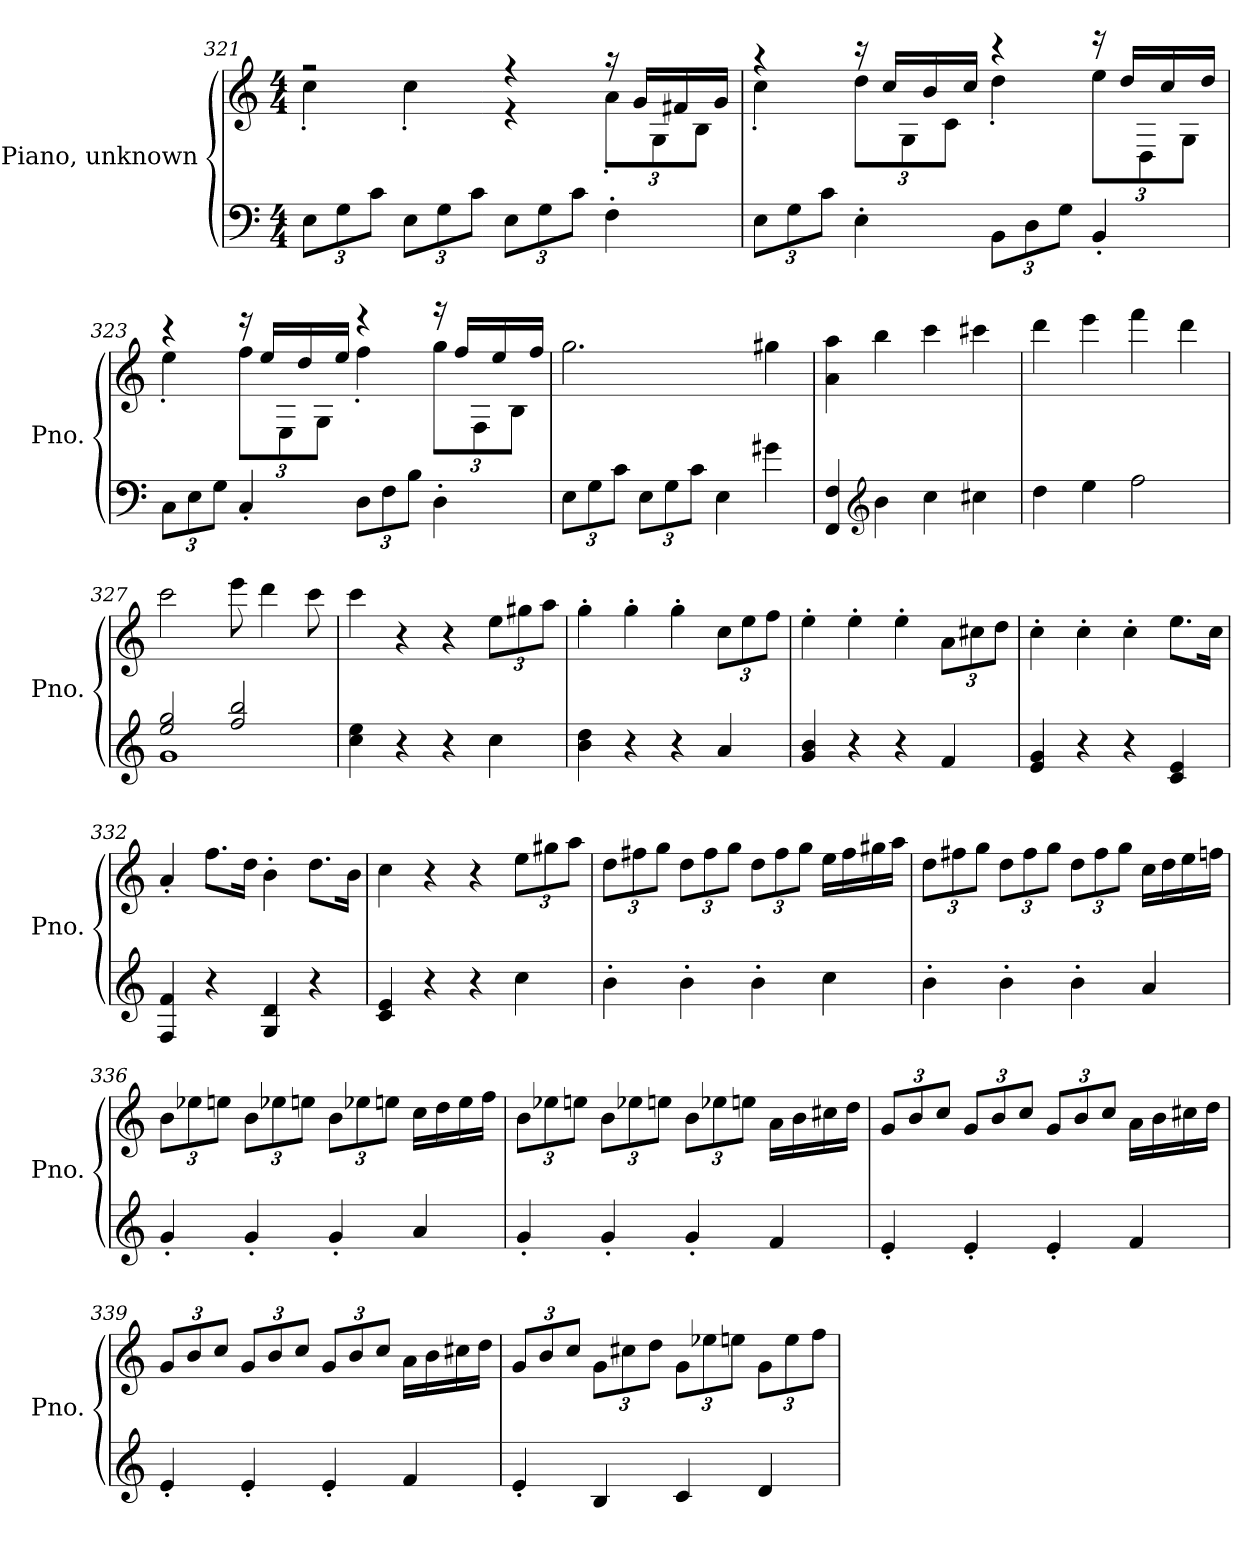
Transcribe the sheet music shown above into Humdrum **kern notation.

**kern	**kern
*part1	*part1
*staff2	*staff1
*I"Piano, unknown	*
*I'Pno.	*
!!LO:LB:g=z
*clefF4	*clefG2
*k[]	*k[]
*M4/4	*M4/4
*Xbrackettup	*
=321	=321
*	*^
12E\L	2r	4cc'\
12G\	.	.
12c\J	.	.
12E\L	.	4cc'\
12G\	.	.
12c\J	.	.
12E\L	4r	4r
12G\	.	.
12c\J	.	.
*	*	*Xbrackettup
4F'\	16r	12a'\L
.	16g/LL	.
.	.	12G\
.	16f#X/	.
.	.	12B\J
.	16g/JJ	.
=322	=322	=322
12E\L	4r	4cc'\
12G\	.	.
12c\J	.	.
4E'\	16r	12dd\L
.	16cc/LL	.
.	.	12G\
.	16b/	.
.	.	12c\J
.	16cc/JJ	.
12BB\L	4r	4dd'\
12D\	.	.
12G\J	.	.
4BB'/	16r	12ee\L
.	16dd/LL	.
.	.	12D\
.	16cc/	.
.	.	12G\J
.	16dd/JJ	.
!!LO:PB:g=z	!!
=323	=323	=323
12C\L	4r	4ee'\
12E\	.	.
12G\J	.	.
4C'/	16r	12ff\L
.	16ee/LL	.
.	.	12E\
.	16dd/	.
.	.	12G\J
.	16ee/JJ	.
12D\L	4r	4ff'\
12F\	.	.
12B\J	.	.
4D'\	16r	12gg\L
.	16ff/LL	.
.	.	12F\
.	16ee/	.
.	.	12B\J
.	16ff/JJ	.
*	*v	*v
=324	=324
12E\L	2.gg\
12G\	.
12c\J	.
12E\L	.
12G\	.
12c\J	.
4E\	.
4g#X\	4gg#X\
=325	=325
4FF/ 4F/	4a\ 4aa\
*clefG2	*
4b\	4bb\
4cc\	4ccc\
4cc#X\	4ccc#X\
=326	=326
4dd\	4ddd\
4ee\	4eee\
2ff\	4fff\
.	4ddd\
!!LO:LB:g=z
=327	=327
*^	*
2ee/ 2gg/	1g	2ccc\
2ff/ 2bb/	.	8eee\
.	.	4ddd\
.	.	8ccc\
*v	*v	*
=328	=328
4cc\ 4ee\	4ccc\
4r	4r
4r	4r
4cc\	12ee\L
.	12gg#X\
.	12aa\J
=329	=329
4b\ 4dd\	4gg'\
4r	4gg'\
4r	4gg'\
4a/	12cc\L
.	12ee\
.	12ff\J
=330	=330
4g/ 4b/	4ee'\
4r	4ee'\
4r	4ee'\
4f/	12a\L
.	12cc#X\
.	12dd\J
=331	=331
4e/ 4g/	4cc'\
4r	4cc'\
4r	4cc'\
4c/ 4e/	8.ee\L
.	16cc\Jk
=332	=332
4F/ 4f/	4a'/
4r	8.ff\L
.	16dd\Jk
4G/ 4d/	4b'\
4r	8.dd\L
.	16b\Jk
!!LO:LB:g=z
=333	=333
4c/ 4e/	4cc\
4r	4r
4r	4r
4cc\	12ee\L
.	12gg#X\
.	12aa\J
=334	=334
4b'\	12dd\L
.	12ff#X\
.	12gg\J
4b'\	12dd\L
.	12ff#\
.	12gg\J
4b'\	12dd\L
.	12ff#\
.	12gg\J
4cc\	16ee\LL
.	16ff#\
.	16gg#X\
.	16aa\JJ
=335	=335
4b'\	12dd\L
.	12ff#X\
.	12gg\J
4b'\	12dd\L
.	12ff#\
.	12gg\J
4b'\	12dd\L
.	12ff#\
.	12gg\J
4a/	16cc\LL
.	16dd\
.	16ee\
.	16ffn\JJ
!!LO:LB:g=z
=336	=336
4g'/	12b\L
.	12ee-X\
.	12een\J
4g'/	12b\L
.	12ee-X\
.	12een\J
4g'/	12b\L
.	12ee-X\
.	12een\J
4a/	16cc\LL
.	16dd\
.	16ee\
.	16ff\JJ
=337	=337
4g'/	12b\L
.	12ee-X\
.	12een\J
4g'/	12b\L
.	12ee-X\
.	12een\J
4g'/	12b\L
.	12ee-X\
.	12een\J
4f/	16a\LL
.	16b\
.	16cc#X\
.	16dd\JJ
!!LO:LB:g=z
=338	=338
4e'/	12g/L
.	12b/
.	12cc/J
4e'/	12g/L
.	12b/
.	12cc/J
4e'/	12g/L
.	12b/
.	12cc/J
4f/	16a\LL
.	16b\
.	16cc#X\
.	16dd\JJ
=339	=339
4e'/	12g/L
.	12b/
.	12cc/J
4e'/	12g/L
.	12b/
.	12cc/J
4e'/	12g/L
.	12b/
.	12cc/J
4f/	16a\LL
.	16b\
.	16cc#X\
.	16dd\JJ
=340	=340
4e'/	12g/L
.	12b/
.	12cc/J
4B/	12g\L
.	12cc#X\
.	12dd\J
4c/	12g\L
.	12ee-X\
.	12een\J
4d/	12g\L
.	12ee\
.	12ff\J
=	=
*-	*-
